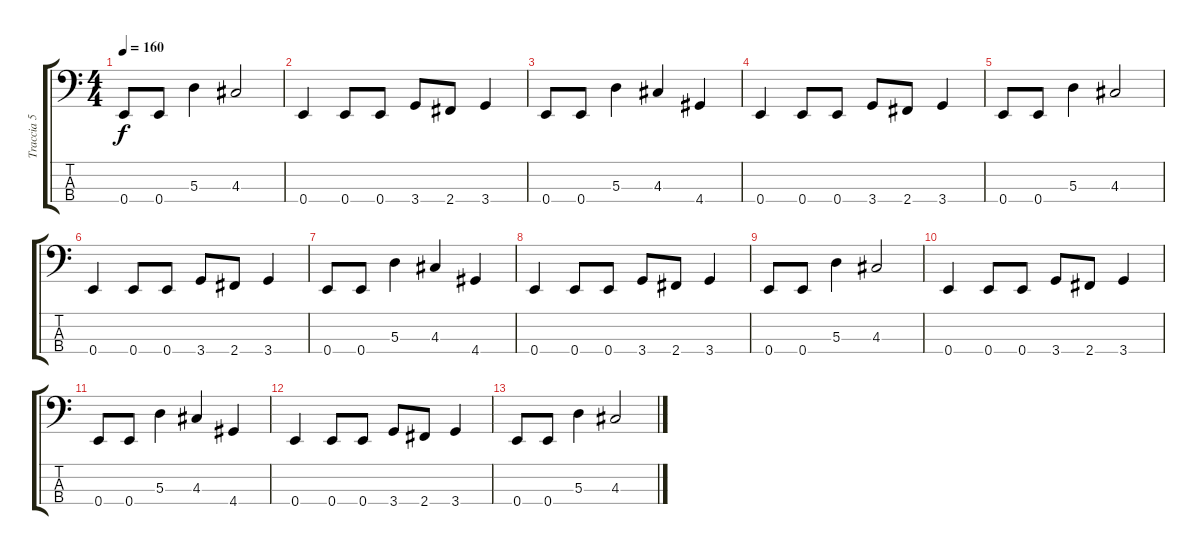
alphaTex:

\track ("Traccia 5" "Traccia 5") {instrument electricbassfinger}
\staff {score tabs}
\tuning (G2 D2 A1 E1) {hide}
\ts (4 4)
\tempo 160
\clef f4
\ks c
0.4.8{dy f} 0.4.8 5.3.4 4.3.2 |
0.4.4 0.4.8 0.4.8 3.4.8 2.4.8 3.4.4 |
0.4.8 0.4.8 5.3.4 4.3.4 4.4.4 |
0.4.4 0.4.8 0.4.8 3.4.8 2.4.8 3.4.4 |
0.4.8 0.4.8 5.3.4 4.3.2 |
0.4.4 0.4.8 0.4.8 3.4.8 2.4.8 3.4.4 |
0.4.8 0.4.8 5.3.4 4.3.4 4.4.4 |
0.4.4 0.4.8 0.4.8 3.4.8 2.4.8 3.4.4 |
0.4.8 0.4.8 5.3.4 4.3.2 |
0.4.4 0.4.8 0.4.8 3.4.8 2.4.8 3.4.4 |
0.4.8 0.4.8 5.3.4 4.3.4 4.4.4 |
0.4.4 0.4.8 0.4.8 3.4.8 2.4.8 3.4.4 |
0.4.8 0.4.8 5.3.4 4.3.2
